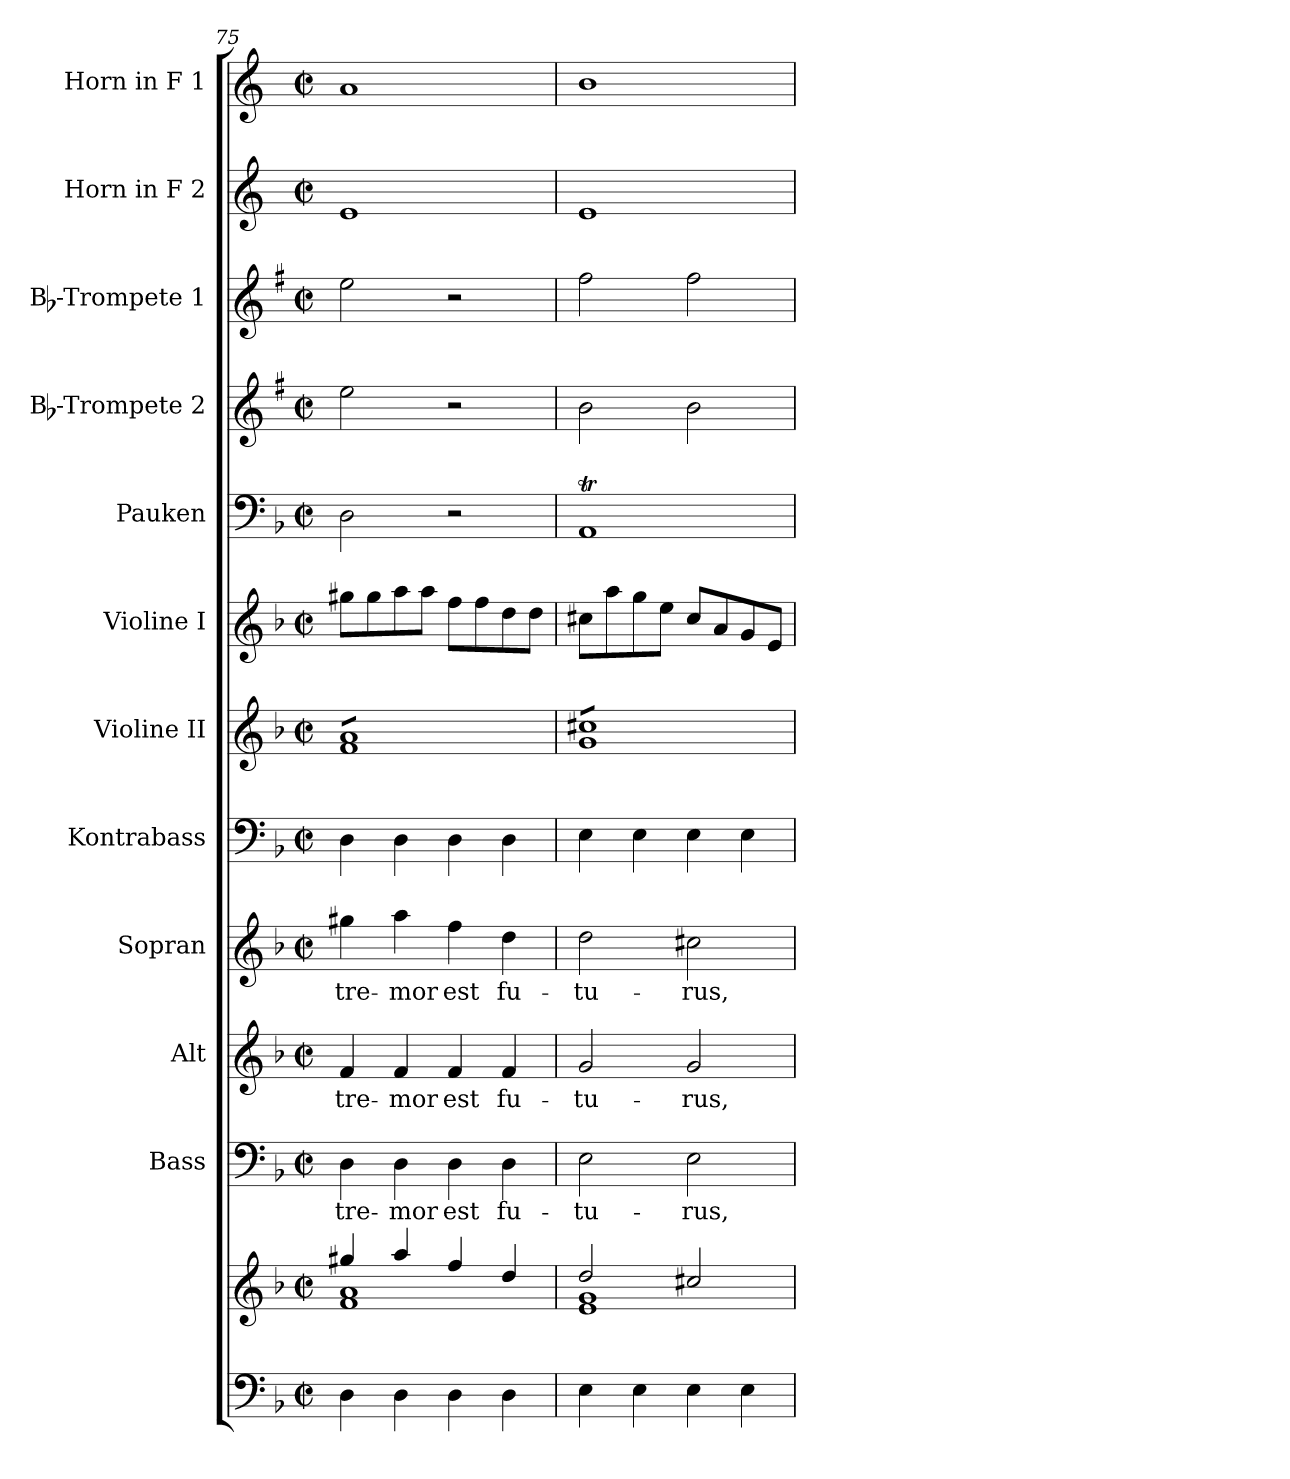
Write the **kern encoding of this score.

**kern	**kern	**kern	**text	**kern	**text	**kern	**text	**kern	**kern	**kern	**kern	**kern	**kern	**kern	**kern
*part12	*part12	*part11	*part11	*part10	*part10	*part9	*part9	*part8	*part7	*part6	*part5	*part4	*part3	*part2	*part1
*staff13	*staff12	*staff11	*staff11	*staff10	*staff10	*staff9	*staff9	*staff8	*staff7	*staff6	*staff5	*staff4	*staff3	*staff2	*staff1
*	*	*I"Bass	*	*I"Alt	*	*I"Sopran	*	*I"Kontrabass	*I"Violine II	*I"Violine I	*I"Pauken	*I"Bb-Trompete 2	*I"Bb-Trompete 1	*I"Horn in F 2	*I"Horn in F 1
*	*	*I'B.	*	*I'A.	*	*I'S.	*	*I'Kb.	*I'Vl. II	*I'Vl. I	*I'Pk.	*I'Bb Trp. 2	*I'Bb Trp. 1	*	*
*clefF4	*clefG2	*clefF4	*	*clefG2	*	*clefG2	*	*clefF4	*clefG2	*clefG2	*clefF4	*clefG2	*clefG2	*clefG2	*clefG2
*	*	*	*	*	*	*	*	*ITrd7c12	*	*	*	*ITrd1c2	*ITrd1c2	*ITrd4c7	*ITrd4c7
*k[b-]	*k[b-]	*k[b-]	*	*k[b-]	*	*k[b-]	*	*k[b-]	*k[b-]	*k[b-]	*k[b-]	*k[b-]	*k[b-]	*k[b-]	*k[b-]
*F:	*F:	*F:	*	*F:	*	*F:	*	*F:	*F:	*F:	*F:	*F:	*F:	*F:	*F:
*M2/2	*M2/2	*M2/2	*	*M2/2	*	*M2/2	*	*M2/2	*M2/2	*M2/2	*M2/2	*M2/2	*M2/2	*M2/2	*M2/2
*met(c|)	*met(c|)	*met(c|)	*	*met(c|)	*	*met(c|)	*	*met(c|)	*met(c|)	*met(c|)	*met(c|)	*met(c|)	*met(c|)	*met(c|)	*met(c|)
=75	=75	=75	=75	=75	=75	=75	=75	=75	=75	=75	=75	=75	=75	=75	=75
*	*^	*	*	*	*	*	*	*	*	*	*	*	*	*	*
!	!	!	!	!LO:LY:b	!	!LO:LY:b	!	!LO:LY:b	!	!	!	!	!	!	!	!
*	*	*	*	*	*	*	*	*	*	*tremolo	*	*	*	*	*	*
4D\	4gg#X/	1f 1a	4D\	tre-	4f/	tre-	4gg#X\	tre-	4DD\	8f 8aL	8gg#X\L	2D\	2dd\	2dd\	1A	1d
.	.	.	.	.	.	.	.	.	.	8f 8a	8gg#\	.	.	.	.	.
!	!	!	!	!LO:LY:b	!	!LO:LY:b	!	!LO:LY:b	!	!	!	!	!	!	!	!
4D\	4aa/	.	4D\	-mor	4f/	-mor	4aa\	-mor	4DD\	8f 8a	8aa\	.	.	.	.	.
.	.	.	.	.	.	.	.	.	.	8f 8a	8aa\J	.	.	.	.	.
!	!	!	!	!LO:LY:b	!	!LO:LY:b	!	!LO:LY:b	!	!	!	!	!	!	!	!
4D\	4ff/	.	4D\	est	4f/	est	4ff\	est	4DD\	8f 8a	8ff\L	2r	2r	2r	.	.
.	.	.	.	.	.	.	.	.	.	8f 8a	8ff\	.	.	.	.	.
!	!	!	!	!LO:LY:b	!	!LO:LY:b	!	!LO:LY:b	!	!	!	!	!	!	!	!
4D\	4dd/	.	4D\	fu-	4f/	fu-	4dd\	fu-	4DD\	8f 8a	8dd\	.	.	.	.	.
.	.	.	.	.	.	.	.	.	.	8f 8aJ	8dd\J	.	.	.	.	.
!!LO:PB:g=z
=76	=76	=76	=76	=76	=76	=76	=76	=76	=76	=76	=76	=76	=76	=76	=76	=76
!	!	!	!	!LO:LY:b	!	!LO:LY:b	!	!LO:LY:b	!	!	!	!	!	!	!	!
4E\	2dd/	1e 1g	2E\	-tu-	2g/	-tu-	2dd\	-tu-	4EE\	8g 8cc#XL	8cc#X\L	1AAt	2a\	2ee\	1A	1e
.	.	.	.	.	.	.	.	.	.	8g 8cc#X	8aa\	.	.	.	.	.
4E\	.	.	.	.	.	.	.	.	4EE\	8g 8cc#X	8gg\	.	.	.	.	.
.	.	.	.	.	.	.	.	.	.	8g 8cc#X	8ee\J	.	.	.	.	.
!	!	!	!	!LO:LY:b	!	!LO:LY:b	!	!LO:LY:b	!	!	!	!	!	!	!	!
4E\	2cc#X/	.	2E\	-rus,	2g/	-rus,	2cc#X\	-rus,	4EE\	8g 8cc#X	8cc#/L	.	2a\	2ee\	.	.
.	.	.	.	.	.	.	.	.	.	8g 8cc#X	8a/	.	.	.	.	.
4E\	.	.	.	.	.	.	.	.	4EE\	8g 8cc#X	8g/	.	.	.	.	.
.	.	.	.	.	.	.	.	.	.	8g 8cc#XJ	8e/J	.	.	.	.	.
*	*	*	*	*	*	*	*	*	*	*Xtremolo	*	*	*	*	*	*
*	*v	*v	*	*	*	*	*	*	*	*	*	*	*	*	*	*
=	=	=	=	=	=	=	=	=	=	=	=	=	=	=	=
*-	*-	*-	*-	*-	*-	*-	*-	*-	*-	*-	*-	*-	*-	*-	*-
